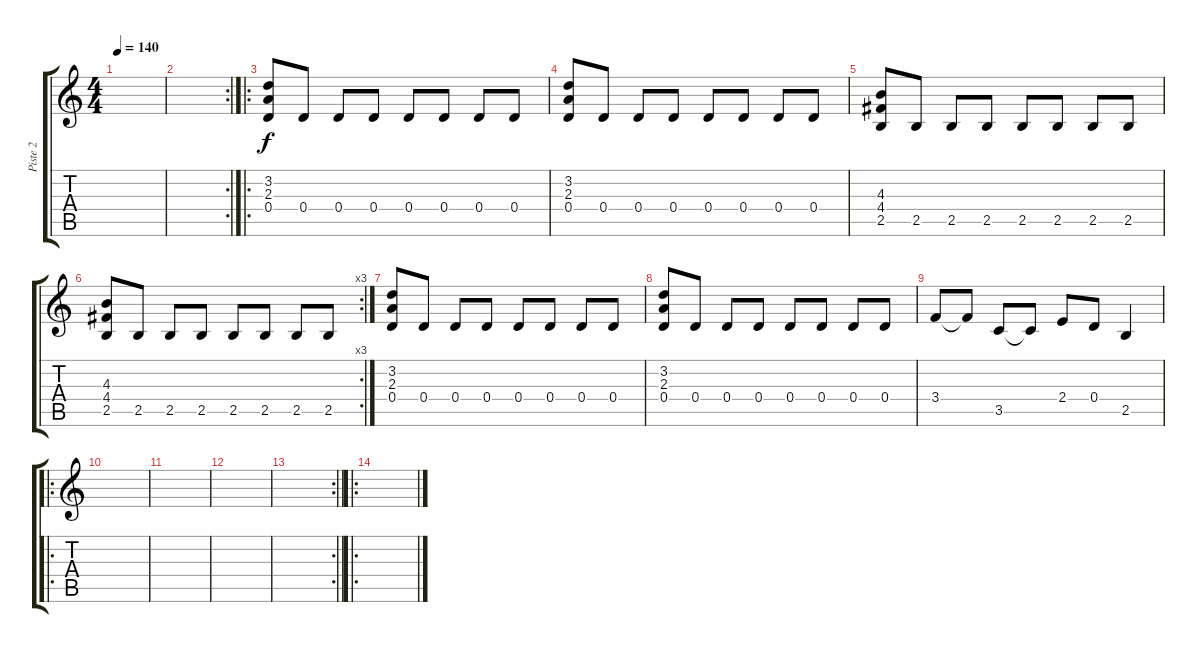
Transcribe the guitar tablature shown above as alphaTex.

\track ("Piste 2" "Piste 2") {instrument overdrivenguitar}
\staff {score tabs}
\tuning (E4 B3 G3 D3 A2 E2) {hide}
\ts (4 4)
\tempo 140
\clef g2
\ks c
|
\rc 2
|
\ro
(3.2 2.3 0.4).8 0.4.8 0.4.8 0.4.8 0.4.8 0.4.8 0.4.8 0.4.8 |
(3.2 2.3 0.4).8 0.4.8 0.4.8 0.4.8 0.4.8 0.4.8 0.4.8 0.4.8 |
(4.3 4.4 2.5).8 2.5.8 2.5.8 2.5.8 2.5.8 2.5.8 2.5.8 2.5.8 |
\rc 3
(4.3 4.4 2.5).8 2.5.8 2.5.8 2.5.8 2.5.8 2.5.8 2.5.8 2.5.8 |
(3.2 2.3 0.4).8 0.4.8 0.4.8 0.4.8 0.4.8 0.4.8 0.4.8 0.4.8 |
(3.2 2.3 0.4).8 0.4.8 0.4.8 0.4.8 0.4.8 0.4.8 0.4.8 0.4.8 |
3.4.8 3.4{t}.8 3.5.8 3.5{t}.8 2.4.8 0.4.8 2.5.4 |
\ro
|
|
|
\rc 2
\barLineRight lightlight
|
\ro
